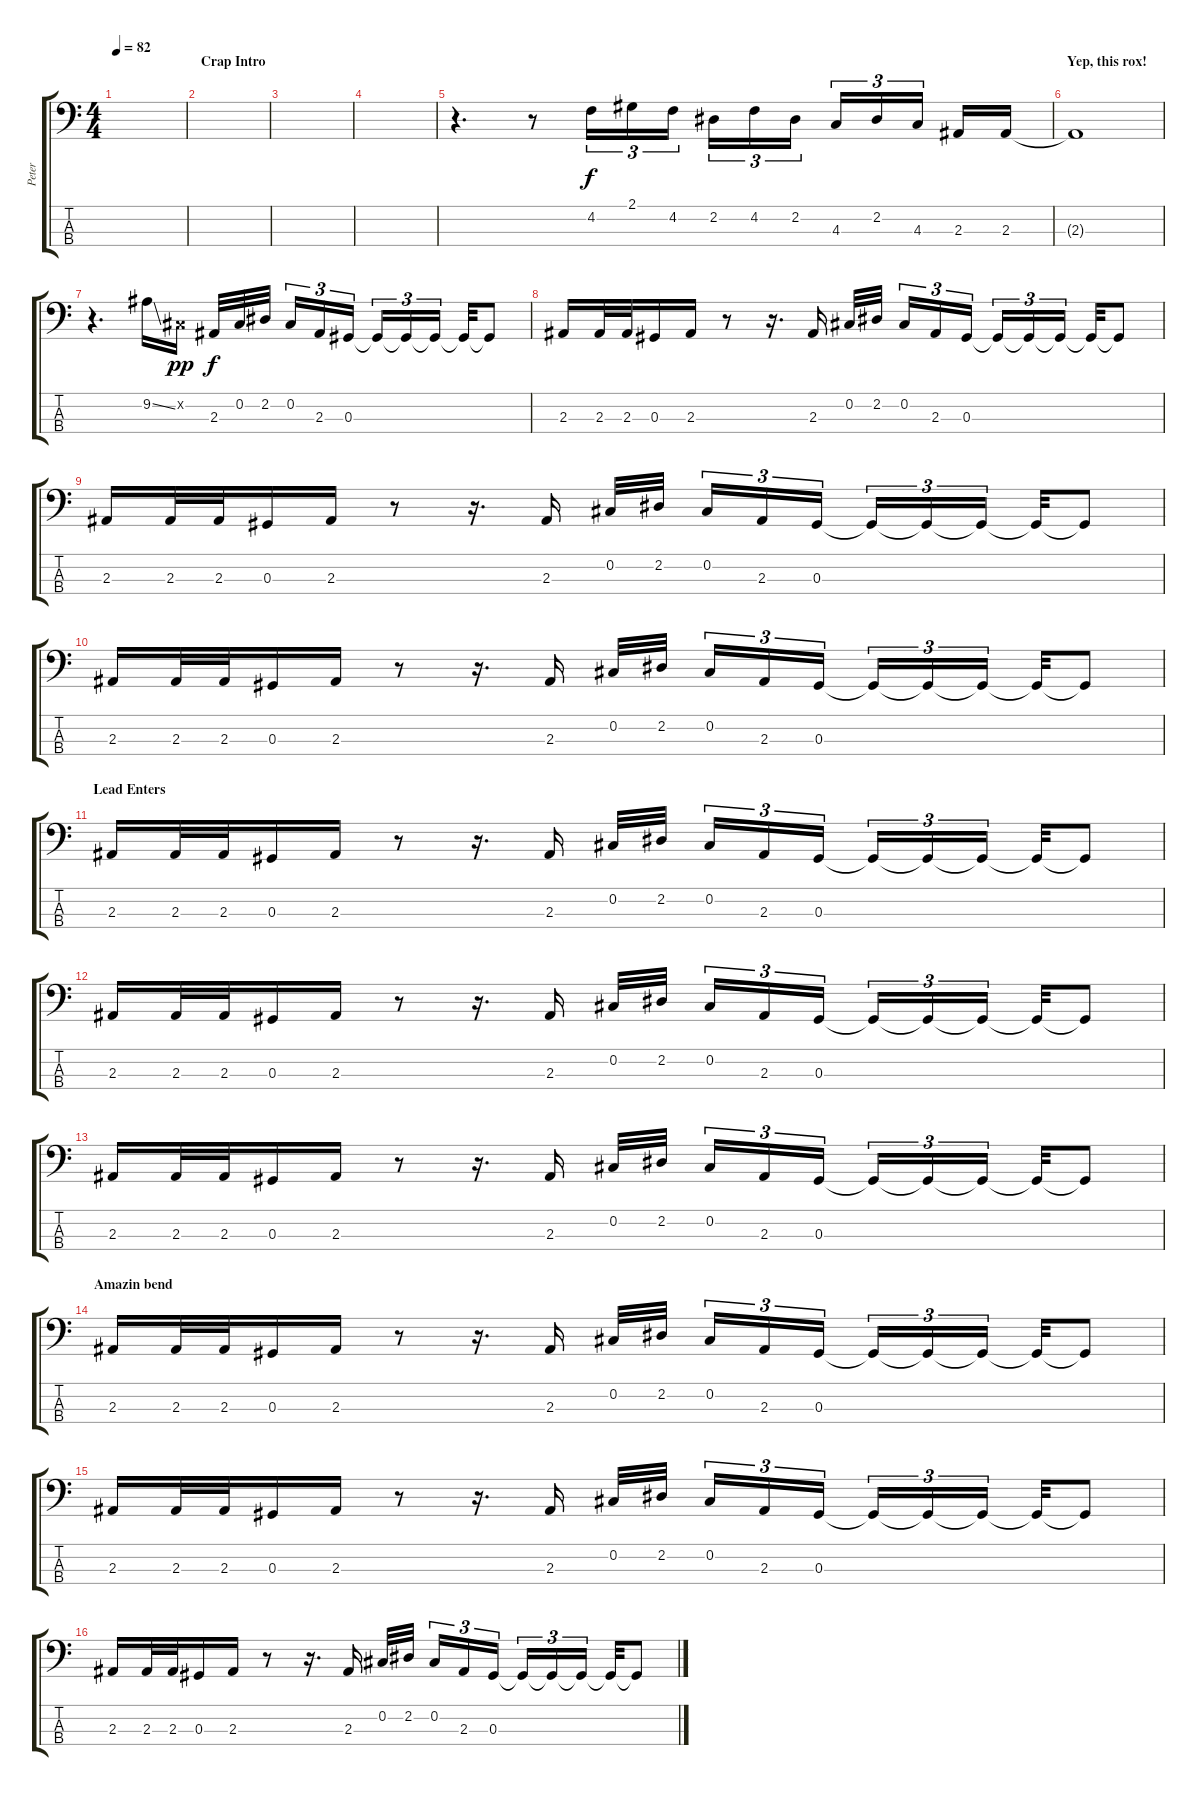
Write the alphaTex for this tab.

\track ("Peter" "Peter") {instrument electricbasspick}
\staff {score tabs}
\tuning (Gb2 Db2 Ab1 Eb1) {hide}
\ts (4 4)
\tempo 82
\clef f4
\ks c
|
\section ("" "Crap Intro")
|
|
|
r.4{d} r.8 4.2.16{tu (3 2) volume 10} 2.1.16{tu (3 2)} 4.2.16{tu (3 2)} 2.2.16{tu (3 2)} 4.2.16{tu (3 2)} 2.2.16{tu (3 2)} 4.3.16{tu (3 2)} 2.2.16{tu (3 2)} 4.3.16{tu (3 2)} 2.3.16 2.3.16{volume 7} |
\section ("" "Yep, this rox!")
2.3{t}.1 |
r.4{d} 9.2{ss}.16{volume 13} 0.2{x}.16{dy pp} 2.3.32{dy f} 0.2.32 2.2.32 0.2.16{tu (3 2)} 2.3.16{tu (3 2)} 0.3.16{tu (3 2)} 0.3{t}.16{tu (3 2)} 0.3{t}.16{tu (3 2)} 0.3{t}.16{tu (3 2)} 0.3{t}.32 0.3{t}.8 |
2.3.16 2.3.32 2.3.32 0.3.16 2.3.16 r.8 r.16{d} 2.3.16 0.2.32 2.2.32 0.2.16{tu (3 2)} 2.3.16{tu (3 2)} 0.3.16{tu (3 2)} 0.3{t}.16{tu (3 2)} 0.3{t}.16{tu (3 2)} 0.3{t}.16{tu (3 2)} 0.3{t}.32 0.3{t}.8 |
2.3.16 2.3.32 2.3.32 0.3.16 2.3.16 r.8 r.16{d} 2.3.16 0.2.32 2.2.32 0.2.16{tu (3 2)} 2.3.16{tu (3 2)} 0.3.16{tu (3 2)} 0.3{t}.16{tu (3 2)} 0.3{t}.16{tu (3 2)} 0.3{t}.16{tu (3 2)} 0.3{t}.32 0.3{t}.8 |
2.3.16 2.3.32 2.3.32 0.3.16 2.3.16 r.8 r.16{d} 2.3.16 0.2.32 2.2.32 0.2.16{tu (3 2)} 2.3.16{tu (3 2)} 0.3.16{tu (3 2)} 0.3{t}.16{tu (3 2)} 0.3{t}.16{tu (3 2)} 0.3{t}.16{tu (3 2)} 0.3{t}.32 0.3{t}.8 |
\section ("" "Lead Enters")
2.3.16 2.3.32 2.3.32 0.3.16 2.3.16 r.8 r.16{d} 2.3.16 0.2.32 2.2.32 0.2.16{tu (3 2)} 2.3.16{tu (3 2)} 0.3.16{tu (3 2)} 0.3{t}.16{tu (3 2)} 0.3{t}.16{tu (3 2)} 0.3{t}.16{tu (3 2)} 0.3{t}.32 0.3{t}.8 |
2.3.16 2.3.32 2.3.32 0.3.16 2.3.16 r.8 r.16{d} 2.3.16 0.2.32 2.2.32 0.2.16{tu (3 2)} 2.3.16{tu (3 2)} 0.3.16{tu (3 2)} 0.3{t}.16{tu (3 2)} 0.3{t}.16{tu (3 2)} 0.3{t}.16{tu (3 2)} 0.3{t}.32 0.3{t}.8 |
2.3.16 2.3.32 2.3.32 0.3.16 2.3.16 r.8 r.16{d} 2.3.16 0.2.32 2.2.32 0.2.16{tu (3 2)} 2.3.16{tu (3 2)} 0.3.16{tu (3 2)} 0.3{t}.16{tu (3 2)} 0.3{t}.16{tu (3 2)} 0.3{t}.16{tu (3 2)} 0.3{t}.32 0.3{t}.8 |
\section ("" "Amazin bend")
2.3.16 2.3.32 2.3.32 0.3.16 2.3.16 r.8 r.16{d} 2.3.16 0.2.32 2.2.32 0.2.16{tu (3 2)} 2.3.16{tu (3 2)} 0.3.16{tu (3 2)} 0.3{t}.16{tu (3 2)} 0.3{t}.16{tu (3 2)} 0.3{t}.16{tu (3 2)} 0.3{t}.32 0.3{t}.8 |
2.3.16 2.3.32 2.3.32 0.3.16 2.3.16 r.8 r.16{d} 2.3.16 0.2.32 2.2.32 0.2.16{tu (3 2)} 2.3.16{tu (3 2)} 0.3.16{tu (3 2)} 0.3{t}.16{tu (3 2)} 0.3{t}.16{tu (3 2)} 0.3{t}.16{tu (3 2)} 0.3{t}.32 0.3{t}.8 |
2.3.16 2.3.32 2.3.32 0.3.16 2.3.16 r.8 r.16{d} 2.3.16 0.2.32 2.2.32 0.2.16{tu (3 2)} 2.3.16{tu (3 2)} 0.3.16{tu (3 2)} 0.3{t}.16{tu (3 2)} 0.3{t}.16{tu (3 2)} 0.3{t}.16{tu (3 2)} 0.3{t}.32 0.3{t}.8
